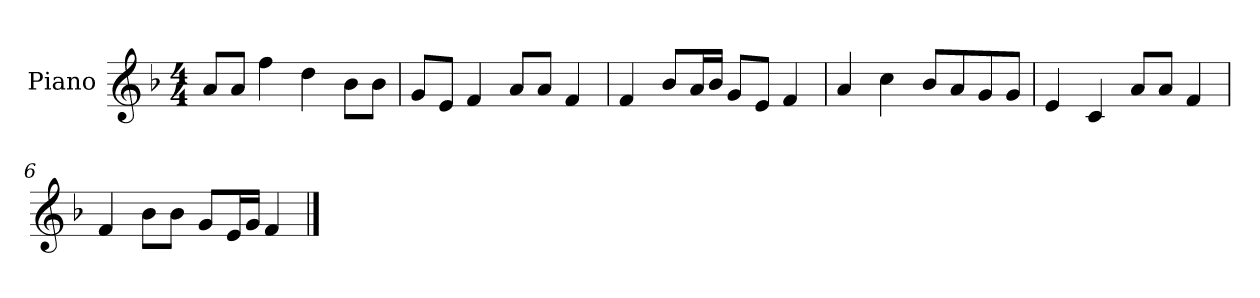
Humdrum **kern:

**kern
*part1
*staff1
*I"Piano
*I'P-no
*clefG2
*k[b-]
*M4/4
*MM90
=1
8a/L
8a/J
4ff\
4dd\
8b-\L
8b-\J
=2
8g/L
8e/J
4f/
8a/L
8a/J
4f/
=3
4f/
8b-/L
16a/L
16b-/JJ
8g/L
8e/J
4f/
=4
4a/
4cc\
8b-/L
8a/
8g/
8g/J
=5
4e/
4c/
8a/L
8a/J
4f/
=6
4f/
8b-\L
8b-\J
8g/L
16e/L
16g/JJ
4f/
==
*-
